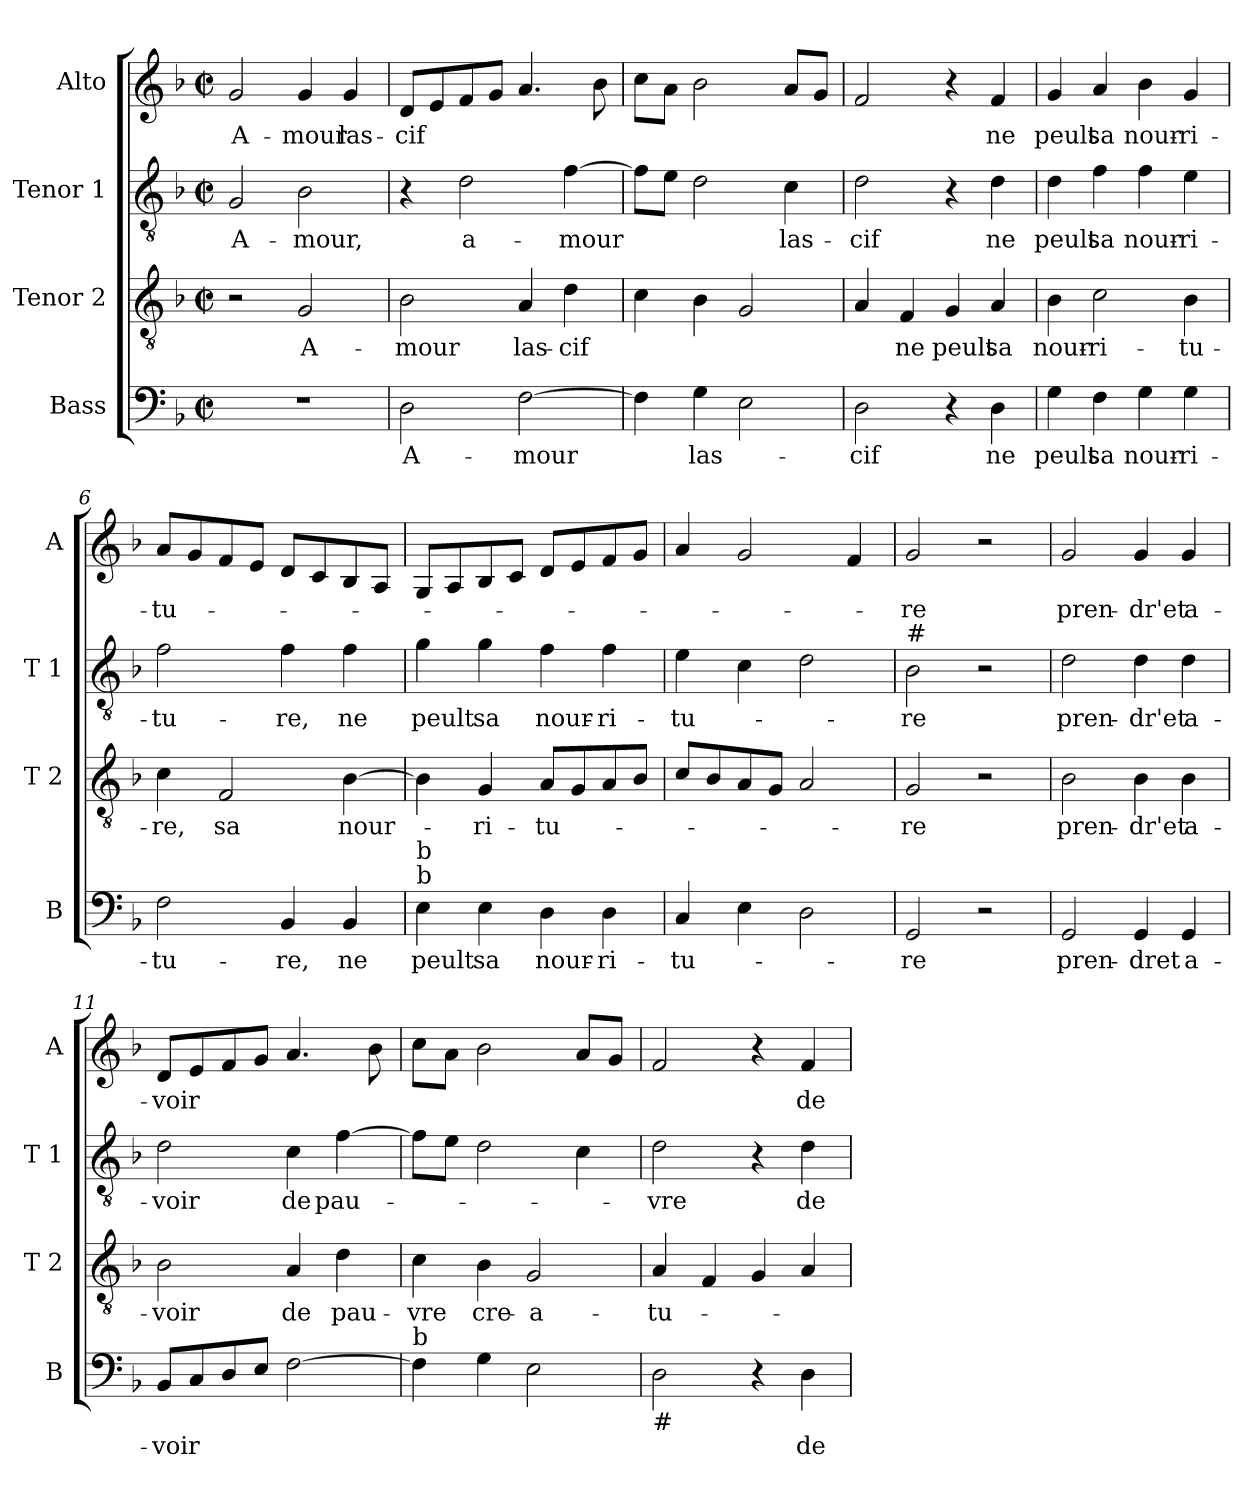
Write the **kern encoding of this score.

**kern	**text	**kern	**text	**kern	**text	**kern	**text
*part4	*part4	*part3	*part3	*part2	*part2	*part1	*part1
*staff4	*staff4	*staff3	*staff3	*staff2	*staff2	*staff1	*staff1
*I"Bass	*	*I"Tenor 2	*	*I"Tenor 1	*	*I"Alto	*
*I'B	*	*I'T 2	*	*I'T 1	*	*I'A	*
*clefF4	*	*clefGv2	*	*clefGv2	*	*clefG2	*
*k[b-]	*	*k[b-]	*	*k[b-]	*	*k[b-]	*
*F:	*	*F:	*	*F:	*	*F:	*
*M2/2	*	*M2/2	*	*M2/2	*	*M2/2	*
*met(c|)	*	*met(c|)	*	*met(c|)	*	*met(c|)	*
=1	=1	=1	=1	=1	=1	=1	=1
!	!	!	!	!	!LO:LY:b	!	!LO:LY:b
1r	.	2r	.	2G/	A-	2g/	A-
!	!	!	!LO:LY:b	!	!LO:LY:b	!	!LO:LY:b
.	.	2G/	A-	2B-\	-mour,	4g/	-mour
!	!	!	!	!	!	!	!LO:LY:b
.	.	.	.	.	.	4g/	las-
=2	=2	=2	=2	=2	=2	=2	=2
!	!LO:LY:b	!	!LO:LY:b	!	!	!	!LO:LY:b
2D\	A-	2B-\	-mour	4r	.	8d/L	-cif
.	.	.	.	.	.	8e/	.
!	!	!	!	!	!LO:LY:b	!	!
.	.	.	.	2d\	a-	8f/	.
.	.	.	.	.	.	8g/J	.
!	!LO:LY:b	!	!LO:LY:b	!	!	!	!
[2F\	-mour	4A/	las-	.	.	4.a/	.
!	!	!	!LO:LY:b	!	!LO:LY:b	!	!
.	.	4d\	-cif	[4f\	-mour	.	.
.	.	.	.	.	.	8b-\	.
=3	=3	=3	=3	=3	=3	=3	=3
4F\]	.	4c\	.	8f\L]	.	8cc\L	.
.	.	.	.	8e\J	.	8a\J	.
!	!LO:LY:b	!	!	!	!	!	!
4G\	las-	4B-\	.	2d\	.	2b-\	.
2E\	.	2G/	.	.	.	.	.
!	!	!	!	!	!LO:LY:b	!	!
.	.	.	.	4c\	las-	8a/L	.
.	.	.	.	.	.	8g/J	.
=4	=4	=4	=4	=4	=4	=4	=4
!	!LO:LY:b	!	!	!	!LO:LY:b	!	!
2D\	-cif	4A/	.	2d\	-cif	2f/	.
!	!	!	!LO:LY:b	!	!	!	!
.	.	4F/	ne	.	.	.	.
!	!	!	!LO:LY:b	!	!	!	!
4r	.	4G/	peult	4r	.	4r	.
!	!LO:LY:b	!	!LO:LY:b	!	!LO:LY:b	!	!LO:LY:b
4D\	ne	4A/	sa	4d\	ne	4f/	ne
=5	=5	=5	=5	=5	=5	=5	=5
!	!LO:LY:b	!	!LO:LY:b	!	!LO:LY:b	!	!LO:LY:b
4G\	peult	4B-\	nour-	4d\	peult	4g/	peult
!	!LO:LY:b	!	!LO:LY:b	!	!LO:LY:b	!	!LO:LY:b
4F\	sa	2c\	-ri-	4f\	sa	4a/	sa
!	!LO:LY:b	!	!	!	!LO:LY:b	!	!LO:LY:b
4G\	nour-	.	.	4f\	nour-	4b-\	nour-
!	!LO:LY:b	!	!LO:LY:b	!	!LO:LY:b	!	!LO:LY:b
4G\	-ri-	4B-\	-tu-	4e\	-ri-	4g/	-ri-
!!LO:LB:g=z
=6	=6	=6	=6	=6	=6	=6	=6
!	!LO:LY:b	!	!LO:LY:b	!	!LO:LY:b	!	!LO:LY:b
2F\	-tu-	4c\	-re,	2f\	-tu-	8a/L	-tu-
.	.	.	.	.	.	8g/	.
!	!	!	!LO:LY:b	!	!	!	!
.	.	2F/	sa	.	.	8f/	.
.	.	.	.	.	.	8e/J	.
!	!LO:LY:b	!	!	!	!LO:LY:b	!	!
4BB-/	-re,	.	.	4f\	-re,	8d/L	.
.	.	.	.	.	.	8c/	.
!	!LO:LY:b	!	!LO:LY:b	!	!LO:LY:b	!	!
4BB-/	ne	[4B-\	nour-	4f\	ne	8B-/	.
.	.	.	.	.	.	8A/J	.
=7	=7	=7	=7	=7	=7	=7	=7
!LO:TX:a:t=b	!	!	!	!	!	!	!
!LO:TX:a:t=b	!	!	!	!	!	!	!
!	!LO:LY:b	!	!	!	!LO:LY:b	!	!
4E\	peult	4B-\]	.	4g\	peult	8G/L	.
.	.	.	.	.	.	8A/	.
!	!LO:LY:b	!	!LO:LY:b	!	!LO:LY:b	!	!
4E\	sa	4G/	-ri-	4g\	sa	8B-/	.
.	.	.	.	.	.	8c/J	.
!	!LO:LY:b	!	!LO:LY:b	!	!LO:LY:b	!	!
4D\	nour-	8A/L	-tu-	4f\	nour-	8d/L	.
.	.	8G/	.	.	.	8e/	.
!	!LO:LY:b	!	!	!	!LO:LY:b	!	!
4D\	-ri-	8A/	.	4f\	-ri-	8f/	.
.	.	8B-/J	.	.	.	8g/J	.
=8	=8	=8	=8	=8	=8	=8	=8
!	!LO:LY:b	!	!	!	!LO:LY:b	!	!
4C/	-tu-	8c/L	.	4e\	-tu-	4a/	.
.	.	8B-/	.	.	.	.	.
4E\	.	8A/	.	4c\	.	2g/	.
.	.	8G/J	.	.	.	.	.
2D\	.	2A/	.	2d\	.	.	.
.	.	.	.	.	.	4f/	.
=9	=9	=9	=9	=9	=9	=9	=9
!	!	!	!	!LO:TX:a:t=#	!	!	!
!	!LO:LY:b	!	!LO:LY:b	!	!LO:LY:b	!	!LO:LY:b
2GG/	-re	2G/	-re	2B-\	-re	2g/	-re
2r	.	2r	.	2r	.	2r	.
=10	=10	=10	=10	=10	=10	=10	=10
!	!LO:LY:b	!	!LO:LY:b	!	!LO:LY:b	!	!LO:LY:b
2GG/	pren-	2B-\	pren-	2d\	pren-	2g/	pren-
!	!LO:LY:b	!	!LO:LY:b	!	!LO:LY:b	!	!LO:LY:b
4GG/	-dret	4B-\	-dr'et	4d\	-dr'et	4g/	-dr'et
!	!LO:LY:b	!	!LO:LY:b	!	!LO:LY:b	!	!LO:LY:b
4GG/	a-	4B-\	a-	4d\	a-	4g/	a-
!!LO:PB:g=z
=11	=11	=11	=11	=11	=11	=11	=11
!	!LO:LY:b	!	!LO:LY:b	!	!LO:LY:b	!	!LO:LY:b
8BB-/L	-voir	2B-\	-voir	2d\	-voir	8d/L	-voir
8C/	.	.	.	.	.	8e/	.
8D/	.	.	.	.	.	8f/	.
8E/J	.	.	.	.	.	8g/J	.
!	!	!	!LO:LY:b	!	!LO:LY:b	!	!
[2F\	.	4A/	de	4c\	de	4.a/	.
!	!	!	!LO:LY:b	!	!LO:LY:b	!	!
.	.	4d\	pau-	[4f\	pau-	.	.
.	.	.	.	.	.	8b-\	.
=12	=12	=12	=12	=12	=12	=12	=12
!LO:TX:a:t=b	!	!	!	!	!	!	!
!	!	!	!LO:LY:b	!	!	!	!
4F\]	.	4c\	-vre	8f\L]	.	8cc\L	.
.	.	.	.	8e\J	.	8a\J	.
!	!	!	!LO:LY:b	!	!	!	!
4G\	.	4B-\	cre-	2d\	.	2b-\	.
!	!	!	!LO:LY:b	!	!	!	!
2E\	.	2G/	-a-	.	.	.	.
.	.	.	.	4c\	.	8a/L	.
.	.	.	.	.	.	8g/J	.
=13	=13	=13	=13	=13	=13	=13	=13
!LO:TX:b:t=#	!	!	!	!	!	!	!
!	!	!	!LO:LY:b	!	!LO:LY:b	!	!
2D\	.	4A/	-tu-	2d\	-vre	2f/	.
.	.	4F/	.	.	.	.	.
4r	.	4G/	.	4r	.	4r	.
!	!LO:LY:b	!	!	!	!LO:LY:b	!	!LO:LY:b
4D\	de	4A/	.	4d\	de	4f/	de
=	=	=	=	=	=	=	=
*-	*-	*-	*-	*-	*-	*-	*-
